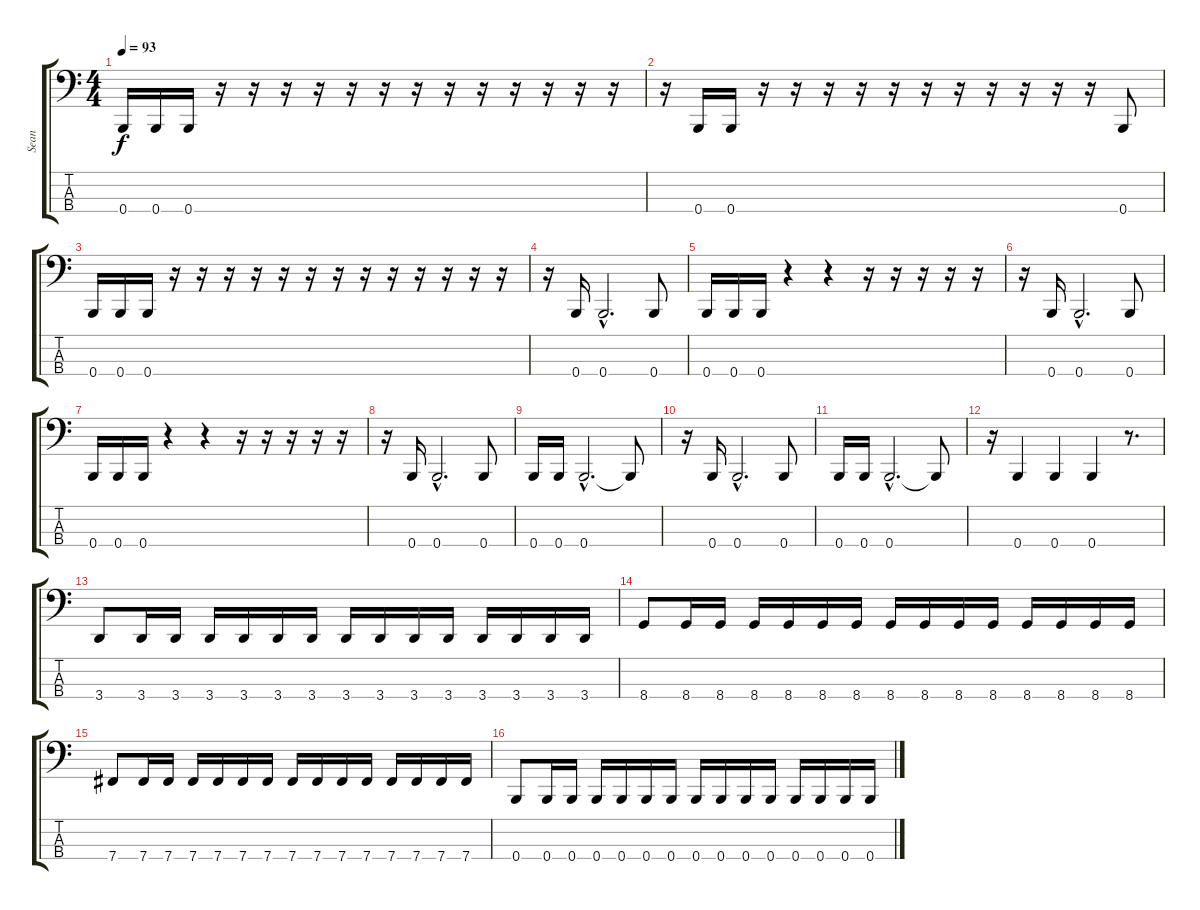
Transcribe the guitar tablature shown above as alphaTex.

\track ("Sean" "Sean") {instrument electricbasspick}
\staff {score tabs}
\tuning (E2 B1 Gb1 B0) {hide}
\ts (4 4)
\tempo 93
\clef f4
\ks c
0.4.16{dy f} 0.4.16 0.4.16 r.16 r.16 r.16 r.16 r.16 r.16 r.16 r.16 r.16 r.16 r.16 r.16 r.16 |
r.16 0.4.16 0.4.16 r.16 r.16 r.16 r.16 r.16 r.16 r.16 r.16 r.16 r.16 r.16 0.4.8 |
0.4.16 0.4.16 0.4.16 r.16 r.16 r.16 r.16 r.16 r.16 r.16 r.16 r.16 r.16 r.16 r.16 r.16 |
r.16 0.4.16 0.4{hac}.2{d} 0.4.8 |
0.4.16 0.4.16 0.4.16 r.4 r.4 r.16 r.16 r.16 r.16 r.16 |
r.16 0.4.16 0.4{hac}.2{d} 0.4.8 |
0.4.16 0.4.16 0.4.16 r.4 r.4 r.16 r.16 r.16 r.16 r.16 |
r.16 0.4.16 0.4{hac}.2{d} 0.4.8 |
0.4.16 0.4.16 0.4{hac}.2{d} 0.4{t}.8 |
r.16 0.4.16 0.4{hac}.2{d} 0.4.8 |
0.4.16 0.4.16 0.4{hac}.2{d} 0.4{t}.8 |
r.16 0.4.4 0.4.4 0.4.4 r.8{d} |
3.4.8 3.4.16 3.4.16 3.4.16 3.4.16 3.4.16 3.4.16 3.4.16 3.4.16 3.4.16 3.4.16 3.4.16 3.4.16 3.4.16 3.4.16 |
8.4.8 8.4.16 8.4.16 8.4.16 8.4.16 8.4.16 8.4.16 8.4.16 8.4.16 8.4.16 8.4.16 8.4.16 8.4.16 8.4.16 8.4.16 |
7.4.8 7.4.16 7.4.16 7.4.16 7.4.16 7.4.16 7.4.16 7.4.16 7.4.16 7.4.16 7.4.16 7.4.16 7.4.16 7.4.16 7.4.16 |
0.4.8 0.4.16 0.4.16 0.4.16 0.4.16 0.4.16 0.4.16 0.4.16 0.4.16 0.4.16 0.4.16 0.4.16 0.4.16 0.4.16 0.4.16
